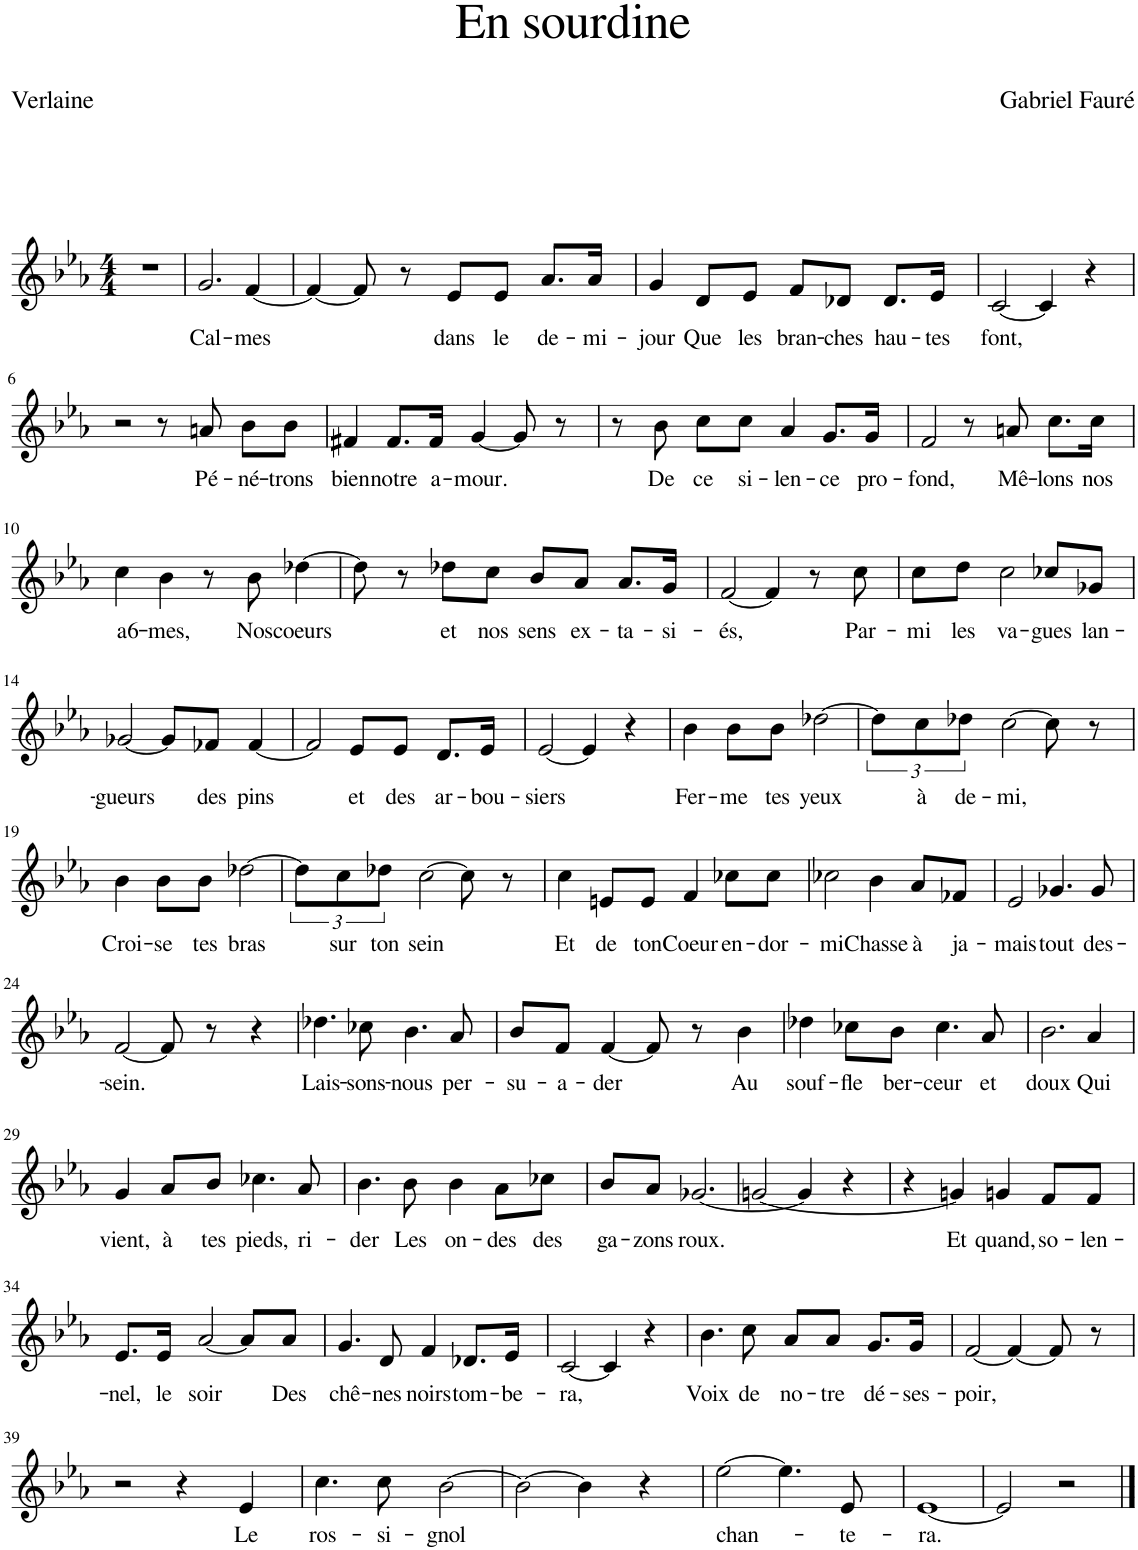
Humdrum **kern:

**kern	**text
*part1	*part1
*staff1	*staff1
*I"Piano	*
*I'Pno	*
*clefG2	*
*k[b-e-a-]	*
*M4/4	*
=1	=1
1r	.
=2	=2
!	!LO:LY:b
2.g/	Cal-
!	!LO:LY:b
[4f/	-mes
=3	=3
4f/_	.
8f/]	.
8r	.
!	!LO:LY:b
8e-/L	dans
!	!LO:LY:b
8e-/J	le
!	!LO:LY:b
8.a-/L	de-
!	!LO:LY:b
16a-/Jk	-mi-
=4	=4
!	!LO:LY:b
4g/	-jour
!	!LO:LY:b
8d/L	Que
!	!LO:LY:b
8e-/J	les
!	!LO:LY:b
8f/L	bran-
!	!LO:LY:b
8d-X/J	-ches
!	!LO:LY:b
8.d-/L	hau-
!	!LO:LY:b
16e-/Jk	-tes
=5	=5
!	!LO:LY:b
[2c/	font,
4c/]	.
4r	.
!!LO:LB:g=z
=6	=6
2r	.
8r	.
!	!LO:LY:b
8an/	Pé-
!	!LO:LY:b
8b-\L	-né-
!	!LO:LY:b
8b-\J	-trons
=7	=7
!	!LO:LY:b
4f#X/	bien
!	!LO:LY:b
8.f#/L	notre
!	!LO:LY:b
16f#/Jk	a-
!	!LO:LY:b
[4g/	-mour.
8g/]	.
8r	.
=8	=8
8r	.
!	!LO:LY:b
8b-\	De
!	!LO:LY:b
8cc\L	ce
!	!LO:LY:b
8cc\J	si-
!	!LO:LY:b
4a-/	-len-
!	!LO:LY:b
8.g/L	-ce
!	!LO:LY:b
16g/Jk	pro-
=9	=9
!	!LO:LY:b
2f/	-fond,
8r	.
!	!LO:LY:b
8an/	Mê-
!	!LO:LY:b
8.cc\L	-lons
!	!LO:LY:b
16cc\Jk	nos
!!LO:LB:g=z
=10	=10
!	!LO:LY:b
4cc\	a6-
!	!LO:LY:b
4b-\	-mes,
8r	.
!	!LO:LY:b
8b-\	Nos
!	!LO:LY:b
[4dd-X\	coeurs
=11	=11
8dd-\]	.
8r	.
!	!LO:LY:b
8dd-X\L	et
!	!LO:LY:b
8cc\J	nos
!	!LO:LY:b
8b-/L	sens
!	!LO:LY:b
8a-/J	ex-
!	!LO:LY:b
8.a-/L	-ta-
!	!LO:LY:b
16g/Jk	-si-
=12	=12
!	!LO:LY:b
[2f/	-és,
4f/]	.
8r	.
!	!LO:LY:b
8cc\	Par-
=13	=13
!	!LO:LY:b
8cc\L	-mi
!	!LO:LY:b
8dd\J	les
!	!LO:LY:b
2cc\	va-
!	!LO:LY:b
8cc-X/L	-gues
!	!LO:LY:b
8g-X/J	lan-
!!LO:LB:g=z
=14	=14
!	!LO:LY:b
[2g-X/	-gueurs
8g-/L]	.
!	!LO:LY:b
8f-X/J	des
!	!LO:LY:b
[4f-/	pins
=15	=15
2f-/]	.
!	!LO:LY:b
8e-/L	et
!	!LO:LY:b
8e-/J	des
!	!LO:LY:b
8.d/L	ar-
!	!LO:LY:b
16e-/Jk	-bou-
=16	=16
!	!LO:LY:b
[2e-/	-siers
4e-/]	.
4r	.
=17	=17
!	!LO:LY:b
4b-\	Fer-
!	!LO:LY:b
8b-\L	-me
!	!LO:LY:b
8b-\J	tes
!	!LO:LY:b
[2dd-X\	yeux
=18	=18
12dd-\L]	.
!	!LO:LY:b
12cc\	à
!	!LO:LY:b
12dd-X\J	de-
!	!LO:LY:b
[2cc\	-mi,
8cc\]	.
8r	.
!!LO:LB:g=z
=19	=19
!	!LO:LY:b
4b-\	Croi-
!	!LO:LY:b
8b-\L	-se
!	!LO:LY:b
8b-\J	tes
!	!LO:LY:b
[2dd-X\	bras
=20	=20
12dd-\L]	.
!	!LO:LY:b
12cc\	sur
!	!LO:LY:b
12dd-X\J	ton
!	!LO:LY:b
[2cc\	sein
8cc\]	.
8r	.
=21	=21
!	!LO:LY:b
4cc\	Et
!	!LO:LY:b
8en/L	de
!	!LO:LY:b
8e/J	ton
!	!LO:LY:b
4f/	Coeur
!	!LO:LY:b
8cc-X\L	en-
!	!LO:LY:b
8cc-\J	-dor-
=22	=22
!	!LO:LY:b
2cc-X\	-mi
!	!LO:LY:b
4b-\	Chasse
!	!LO:LY:b
8a-/L	à
!	!LO:LY:b
8f-X/J	ja-
=23	=23
!	!LO:LY:b
2e-/	-mais
!	!LO:LY:b
4.g-X/	tout
!	!LO:LY:b
8g-/	des-
!!LO:LB:g=z
=24	=24
!	!LO:LY:b
[2f/	-sein.
8f/]	.
8r	.
4r	.
=25	=25
!	!LO:LY:b
4.dd-X\	Lais-
!	!LO:LY:b
8cc-X\	-sons-
!	!LO:LY:b
4.b-\	-nous
!	!LO:LY:b
8a-/	per-
=26	=26
!	!LO:LY:b
8b-/L	-su-
!	!LO:LY:b
8f/J	-a-
!	!LO:LY:b
[4f/	-der
8f/]	.
8r	.
!	!LO:LY:b
4b-\	Au
=27	=27
!	!LO:LY:b
4dd-X\	souf-
!	!LO:LY:b
8cc-X\L	-fle
!	!LO:LY:b
8b-\J	ber-
!	!LO:LY:b
4.cc-\	-ceur
!	!LO:LY:b
8a-/	et
=28	=28
!	!LO:LY:b
2.b-\	doux
!	!LO:LY:b
4a-/	Qui
!!LO:LB:g=z
=29	=29
!	!LO:LY:b
4g/	vient,
!	!LO:LY:b
8a-/L	à
!	!LO:LY:b
8b-/J	tes
!	!LO:LY:b
4.cc-X\	pieds,
!	!LO:LY:b
8a-/	ri-
=30	=30
!	!LO:LY:b
4.b-\	-der
!	!LO:LY:b
8b-\	Les
!	!LO:LY:b
4b-\	on-
!	!LO:LY:b
8a-\L	-des
!	!LO:LY:b
8cc-X\J	des
=31	=31
!	!LO:LY:b
8b-/L	ga-
!	!LO:LY:b
8a-/J	-zons
!	!LO:LY:b
[2.g-X/	roux.
=32	=32
[2gn/	.
4g-/]	.
4r	.
=33	=33
4r	.
!	!LO:LY:b
4gn/]	Et
!	!LO:LY:b
4gn/	quand,
!	!LO:LY:b
8f/L	so-
!	!LO:LY:b
8f/J	-len-
!!LO:LB:g=z
=34	=34
!	!LO:LY:b
8.e-/L	-nel,
!	!LO:LY:b
16e-/Jk	le
!	!LO:LY:b
[2a-/	soir
8a-/L]	.
!	!LO:LY:b
8a-/J	Des
=35	=35
!	!LO:LY:b
4.g/	chê-
!	!LO:LY:b
8d/	-nes
!	!LO:LY:b
4f/	noirs
!	!LO:LY:b
8.d-X/L	tom-
!	!LO:LY:b
16e-/Jk	-be-
=36	=36
!	!LO:LY:b
[2c/	-ra,
4c/]	.
4r	.
=37	=37
!	!LO:LY:b
4.b-\	Voix
!	!LO:LY:b
8cc\	de
!	!LO:LY:b
8a-/L	no-
!	!LO:LY:b
8a-/J	-tre
!	!LO:LY:b
8.g/L	dé-
!	!LO:LY:b
16g/Jk	-ses-
=38	=38
!	!LO:LY:b
[2f/	-poir,
4f/_	.
8f/]	.
8r	.
!!LO:LB:g=z
=39	=39
2r	.
4r	.
!	!LO:LY:b
4e-/	Le
=40	=40
!	!LO:LY:b
4.cc\	ros-
!	!LO:LY:b
8cc\	-si-
!	!LO:LY:b
[2b-\	-gnol
=41	=41
2b-\_	.
4b-\]	.
4r	.
=42	=42
!	!LO:LY:b
[2ee-\	chan-
4.ee-\]	.
!	!LO:LY:b
8e-/	-te-
=43	=43
!	!LO:LY:b
[1e-	-ra.
=44	=44
2e-/]	.
2r	.
==	==
*-	*-
